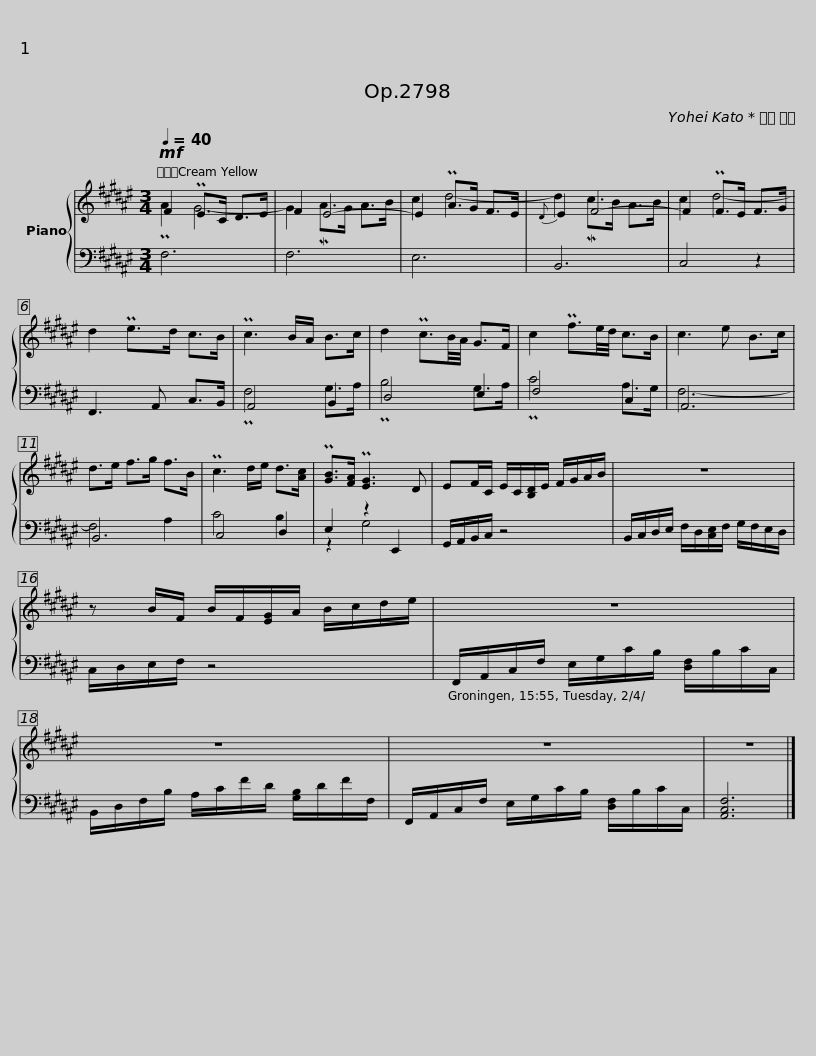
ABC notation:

X:1
%%score { ( 1 2 ) | ( 3 4 ) }
L:1/8
Q:1/4=40
M:3/4
I:linebreak $
K:F#
V:1 treble
V:2 treble
V:3 bass
V:4 bass
V:1
!mf! F2 PE>C D>E | F2 E4- | E2 PA>G F>E |{D} E2 F4- | F2 PF>E F>G | %5
 d2 Pe>d c>B |$ Pc3 B/A/ B>c | d2 Pc3/2B/4A/4 G>F | c2 Pf3/2e/4d/4 c>B | c3 e B>c | %10
 d>e f>g f>B | Pc3 d/e/ d>[Ac] |$ P[GB]>[FA] P[EG]3 D | EF/C/ E/C/[B,D]/E/ F/G/A/B/ | z6 | %15
 z B/F/ B/F/[EG]/A/ B/c/d/e/ |$ z6 | z6 | z6 | z6 |] %20
V:2
 PA2 G4- | G2 MA>G A>B | c2 d4- | d2 Mc>B A>B | c2 d4- | %5
 x6 |$ x6 | x6 | x6 | x6 | %10
 x6 | x6 |$ x6 | x6 | x6 | %15
 x6 |$ x6 | x6 | x6 | x6 |] %20
V:3
 F,6 | F,6 | E,6 | B,,6 | C,4 z2 | %5
 F,,3 A,, C,>B,, |$ A,,4 B,,2 | D,4 E,2 | F,4 C,2 | A,,6 | %10
 B,,6 | C,4 D,2 |$ E,2 z2 E,,2 | G,,/A,,/B,,/C,/ z4 | B,,/C,/D,/E,/ F,/D,/[C,E,]/F,/ G,/F,/E,/D,/ | %15
 C,/D,/E,/F,/ z4 |$ F,,/A,,/C,/F,/ E,/G,/C/B,/ [D,F,]/B,/C/C,/ | B,,/D,/F,/B,/ A,/C/F/D/ [G,B,]/D/F/F,/ | F,,/A,,/C,/F,/ E,/G,/C/B,/ [D,F,]/B,/C/C,/ | [A,,C,F,]6 |] %20
V:4
 x6 | x6 | x6 | x6 | x6 | %5
 x6 |$ PF,4 G,>A, | PB,4 G,>A, | PC4 A,>G, | F,6- | %10
 F,4 A,2 | C4 B,2 |$ z2 G,4 | x6 | x6 | %15
 x6 |$ x6 | x6 | x6 | x6 |] %20
